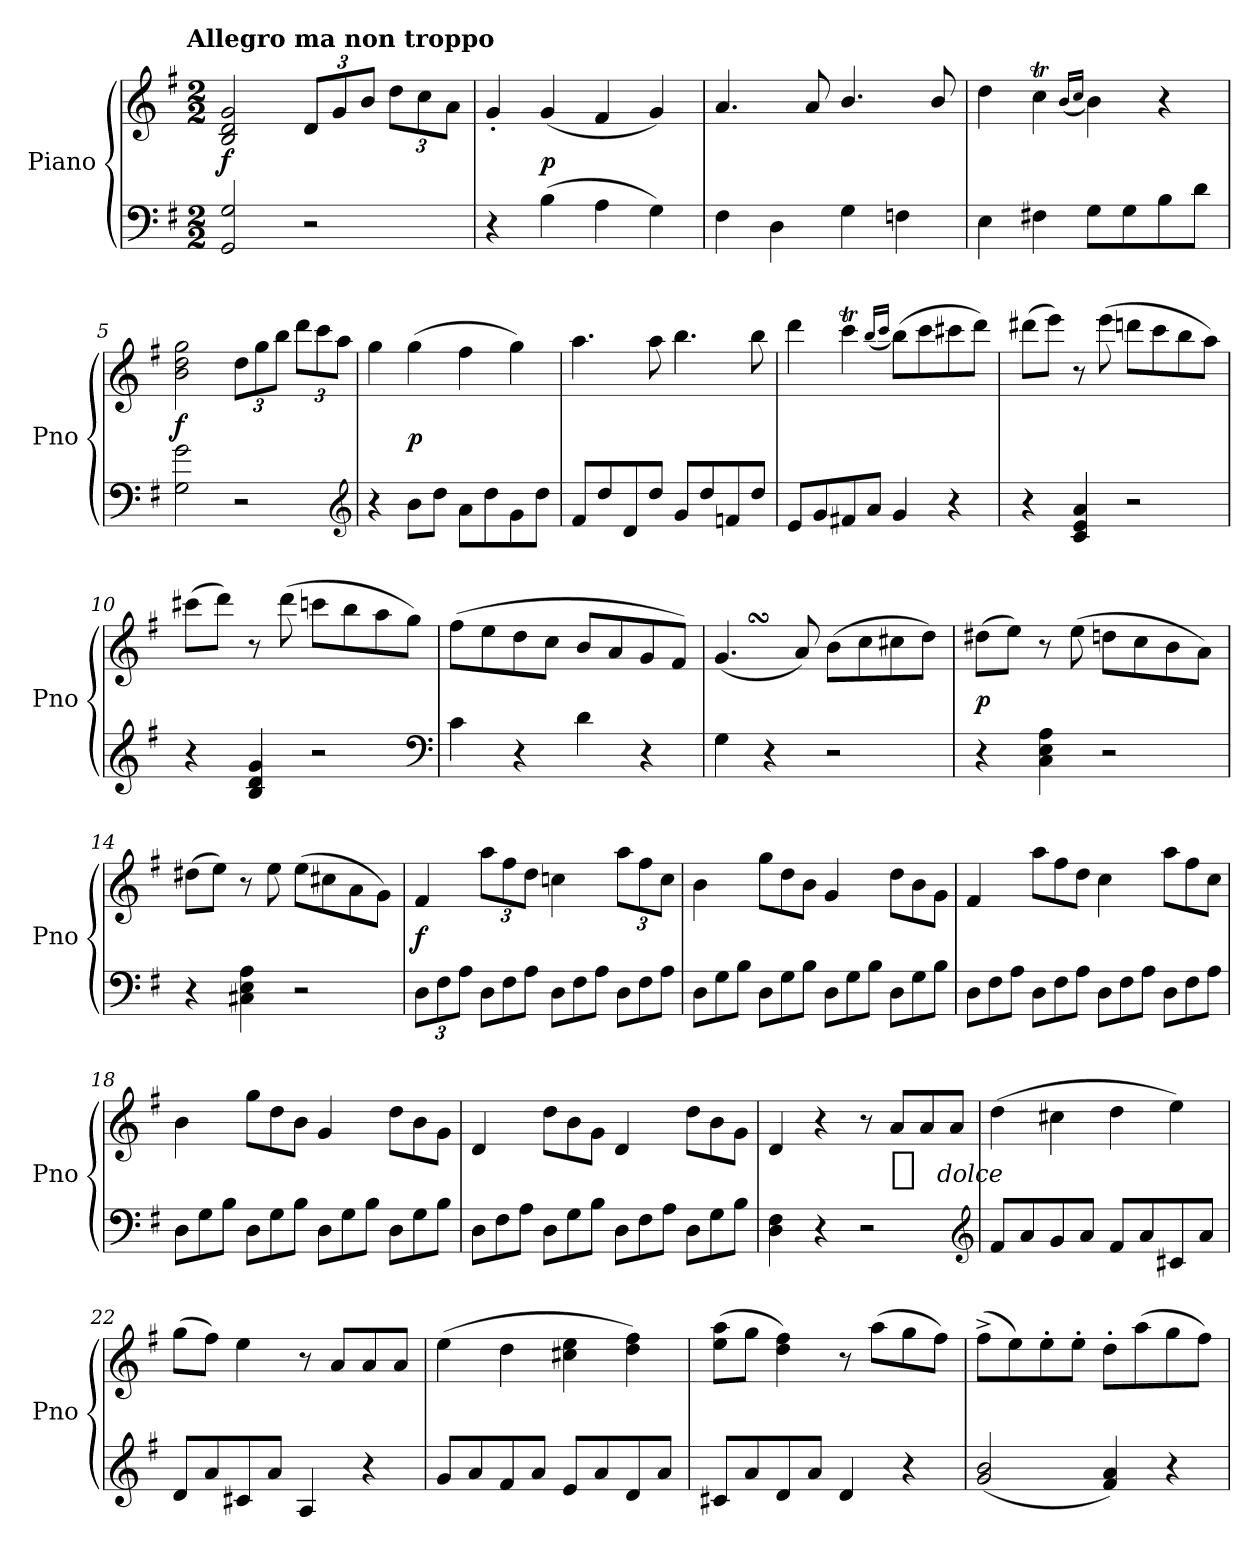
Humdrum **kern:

**kern	**kern	**dynam
*part1	*part1	*part1
*staff2	*staff1	*staff1/2
*I"Piano	*	*
*I'Pno	*	*
*clefF4	*clefG2	*
*k[f#]	*k[f#]	*
*G:	*G:	*
!!LO:TX:omd:t=Allegro ma non troppo
*M2/2	*M2/2	*
*MM120	*MM120	*
=1	=1	=1
2GG 2G	2B 2d 2g	f
2r	12dL	.
.	12g	.
.	12bJ	.
.	12ddL	.
.	12cc	.
.	12aJ	.
=2	=2	=2
4r	4g'	.
(4B	(4g	p
4A	4f#	.
4G)	4g)	.
=3	=3	=3
4F#	4.a	.
4D	.	.
.	8a	.
4G	4.b/	.
4Fn	.	.
.	8b/	.
=4	=4	=4
4E	4dd	.
4F#X	4ccT	.
.	(16qbLL	.
.	16qccJJ	.
8GL	4b)	.
8G	.	.
8B	4r	.
8dJ	.	.
=5	=5	=5
2G 2g	2b 2dd 2gg	f
2r	12ddL	.
.	12gg	.
.	12bbJ	.
.	12dddL	.
.	12ccc	.
.	12aaJ	.
*clefG2	*	*
=6	=6	=6
4r	4gg	.
8bL	(4gg	p
8ddJ	.	.
8aL	4ff#	.
8dd	.	.
8g	4gg)	.
8ddJ	.	.
=7	=7	=7
8f#L	4.aa	.
8dd	.	.
8d	.	.
8ddJ	8aa	.
8gL	4.bb	.
8dd	.	.
8fn	.	.
8ddJ	8bb	.
=8	=8	=8
8eL	4ddd	.
8g	.	.
8f#X	4cccT	.
8aJ	.	.
.	(16qbbLL	.
.	16qcccJJ	.
4g	(8bbL)	.
.	8ccc	.
4r	8ccc#X	.
.	8dddJ)	.
=9	=9	=9
4r	(8ddd#XL	.
.	8eeeJ)	.
4c 4e 4a	8r	.
.	(8eee	.
2r	8dddnL	.
.	8ccc	.
.	8bb	.
.	8aaJ)	.
=10	=10	=10
4r	(8ccc#XL	.
.	8dddJ)	.
4B 4d 4g	8r	.
.	(8ddd	.
2r	8cccnL	.
.	8bb	.
.	8aa	.
.	8ggJ)	.
*clefF4	*	*
=11	=11	=11
4c	(8ff#L	.
.	8ee	.
4r	8dd	.
.	8ccJ	.
4d	8bL	.
.	8a	.
4r	8g	.
.	8f#J)	.
=12	=12	=12
4G	(4.gSSs	.
4r	.	.
.	8a)	.
2r	(8bL	.
.	8cc	.
.	8cc#X	.
.	8ddJ)	.
=13	=13	=13
4r	(8dd#XL	p
.	8eeJ)	.
4C 4E 4A	8r	.
.	(8ee	.
2r	8ddnL	.
.	8cc	.
.	8b	.
.	8aJ)	.
=14	=14	=14
4r	(8dd#XL	.
.	8eeJ)	.
4C#X 4E 4A	8r	.
.	8ee	.
2r	(8eeL	.
.	8cc#X	.
.	8a	.
.	8gJ)	.
=15	=15	=15
12DL	4f#	f
12F#	.	.
12AJ	.	.
*Xtuplet	*	*
12DL	12aaL	.
12F#	12ff#	.
12AJ	12ddJ	.
12DL	4ccn	.
12F#	.	.
12AJ	.	.
12DL	12aaL	.
12F#	12ff#	.
12AJ	12ccJ	.
=16	=16	=16
12DL	4b	.
12G	.	.
12BJ	.	.
*	*Xtuplet	*
12DL	12ggL	.
12G	12dd	.
12BJ	12bJ	.
12DL	4g	.
12G	.	.
12BJ	.	.
12DL	12ddL	.
12G	12b	.
12BJ	12gJ	.
=17	=17	=17
12DL	4f#	.
12F#	.	.
12AJ	.	.
12DL	12aaL	.
12F#	12ff#	.
12AJ	12ddJ	.
12DL	4cc	.
12F#	.	.
12AJ	.	.
12DL	12aaL	.
12F#	12ff#	.
12AJ	12ccJ	.
=18	=18	=18
12DL	4b	.
12G	.	.
12BJ	.	.
12DL	12ggL	.
12G	12dd	.
12BJ	12bJ	.
12DL	4g	.
12G	.	.
12BJ	.	.
12DL	12ddL	.
12G	12b	.
12BJ	12gJ	.
=19	=19	=19
12DL	4d	.
12F#	.	.
12AJ	.	.
12DL	12ddL	.
12G	12b	.
12BJ	12gJ	.
12DL	4d	.
12F#	.	.
12AJ	.	.
12DL	12ddL	.
12G	12b	.
12BJ	12gJ	.
=20	=20	=20
4D 4F#	4d	.
4r	4r	.
2r	8r	.
!	!	!LO:DY:t=%s dolce
.	8aL	p
.	8a	.
.	8aJ	.
*clefG2	*	*
=21	=21	=21
8f#L	(4dd	.
8a	.	.
8g	4cc#X	.
8aJ	.	.
8f#L	4dd	.
8a	.	.
8c#X	4ee)	.
8aJ	.	.
=22	=22	=22
8dL	(8ggL	.
8a	8ff#J)	.
8c#X	4ee	.
8aJ	.	.
4A	8r	.
.	8aL	.
4r	8a	.
.	8aJ	.
=23	=23	=23
8gL	(4ee	.
8a	.	.
8f#	4dd	.
8aJ	.	.
8eL	4cc#X 4ee	.
8a	.	.
8d	4dd 4ff#)	.
8aJ	.	.
=24	=24	=24
8c#XL	(8ee 8aaL	.
8a	8ggJ	.
8d	4dd 4ff#)	.
8aJ	.	.
4d	8r	.
.	(8aaL	.
4r	8gg	.
.	8ff#J)	.
=25	=25	=25
(2g 2b	(8ff#^L	.
.	8ee)	.
.	8ee'	.
.	8ee'J	.
4f# 4a)	8dd'L	.
.	(8aa	.
4r	8gg	.
.	8ff#J)	.
=	=	=
*-	*-	*-
